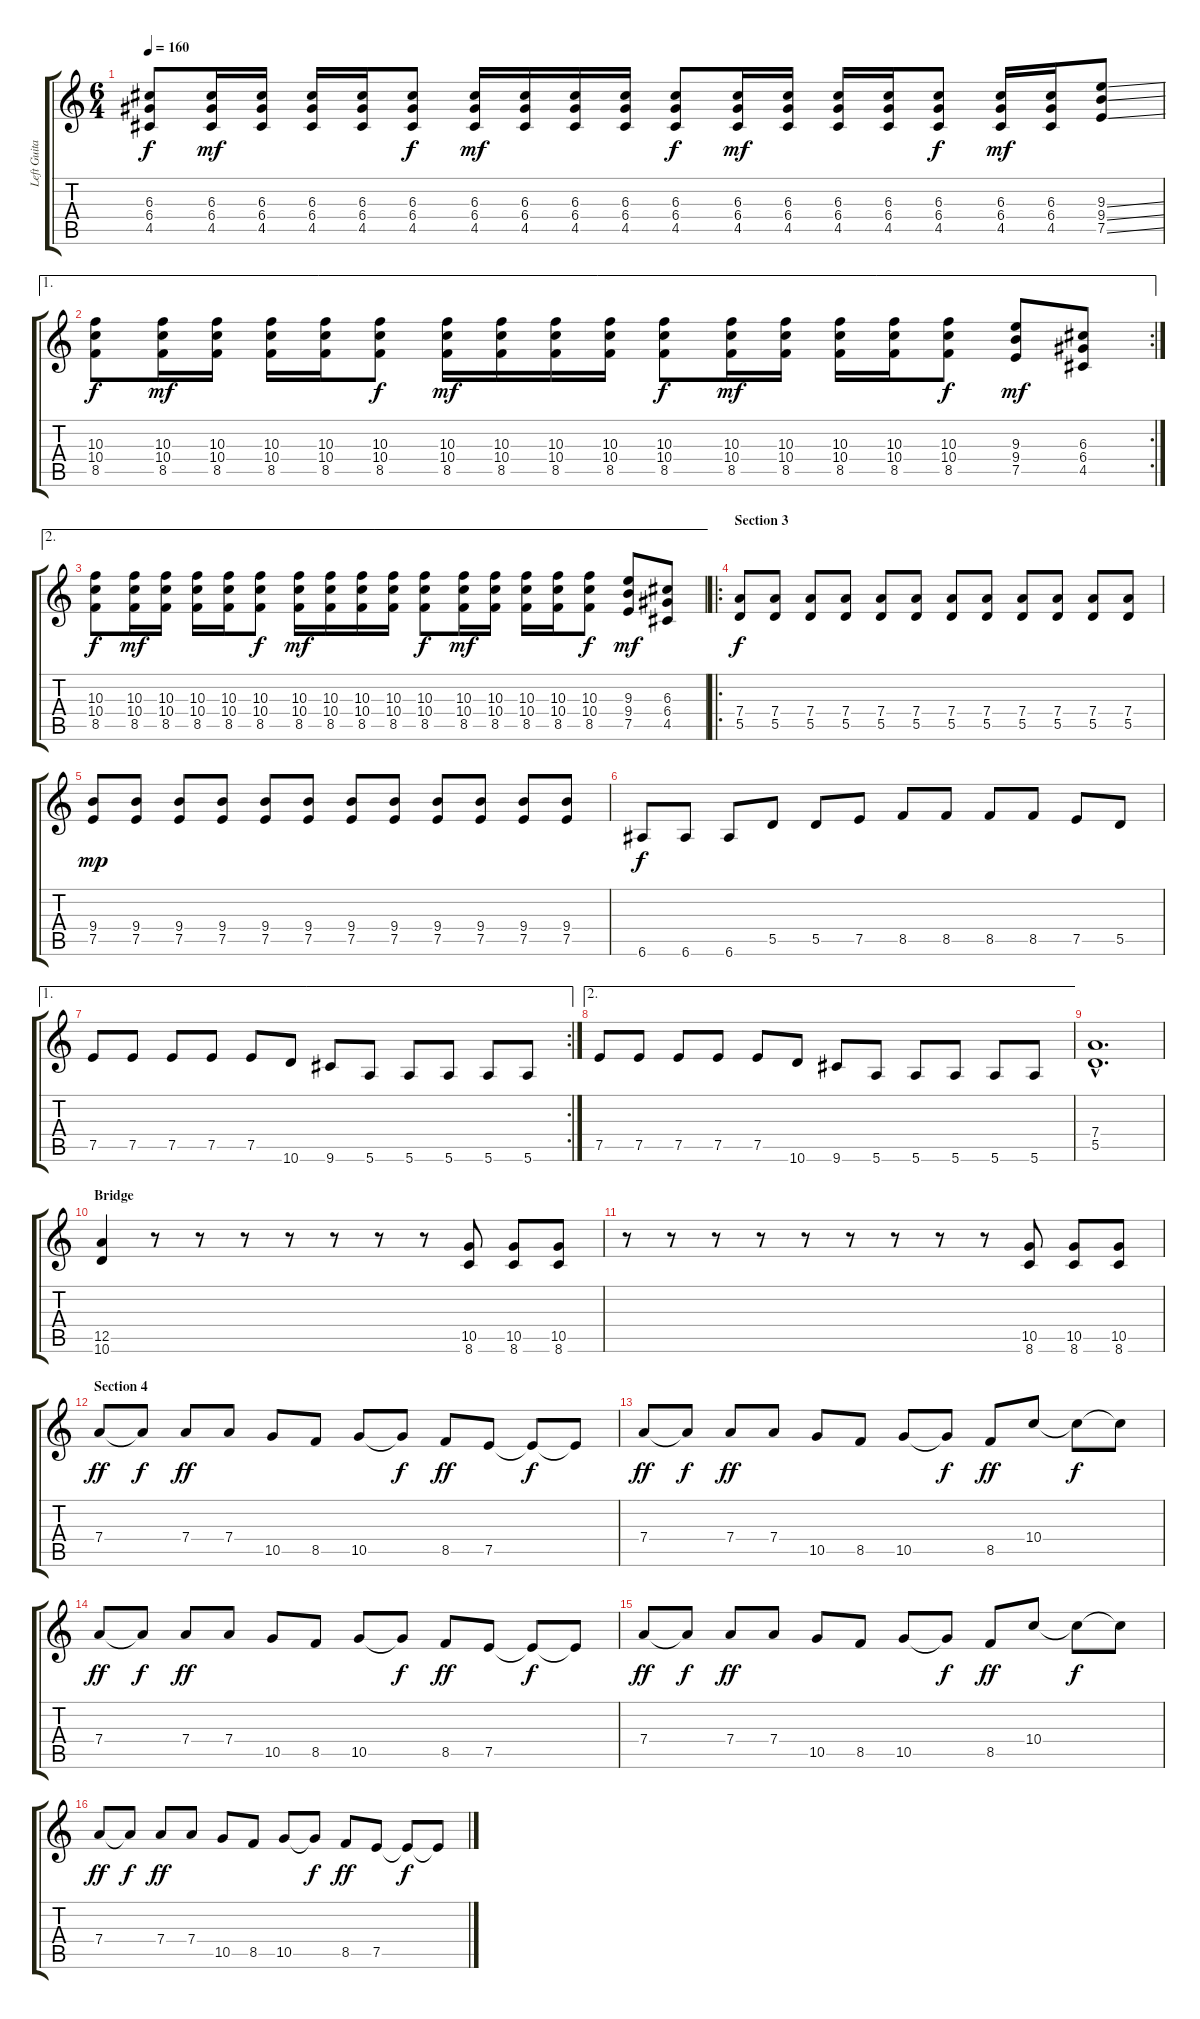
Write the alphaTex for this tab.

\track ("Left Guitar" "Left Guita") {instrument distortionguitar}
\staff {score tabs}
\tuning (E4 B3 G3 D3 A2 E2) {hide}
\ts (6 4)
\tempo 160
\clef g2
\ks c
(6.3 6.4 4.5).8{dy f} (6.3 6.4 4.5).16{dy mf} (6.3 6.4 4.5).16 (6.3 6.4 4.5).16 (6.3 6.4 4.5).16 (6.3 6.4 4.5).8{dy f} (6.3 6.4 4.5).16{dy mf} (6.3 6.4 4.5).16 (6.3 6.4 4.5).16 (6.3 6.4 4.5).16 (6.3 6.4 4.5).8{dy f} (6.3 6.4 4.5).16{dy mf} (6.3 6.4 4.5).16 (6.3 6.4 4.5).16 (6.3 6.4 4.5).16 (6.3 6.4 4.5).8{dy f} (6.3 6.4 4.5).16{dy mf} (6.3 6.4 4.5).16 (9.3{ss} 9.4{ss} 7.5{ss}).8 |
\ae 1
\rc 2
(10.3 10.4 8.5).8{dy f} (10.3 10.4 8.5).16{dy mf} (10.3 10.4 8.5).16 (10.3 10.4 8.5).16 (10.3 10.4 8.5).16 (10.3 10.4 8.5).8{dy f} (10.3 10.4 8.5).16{dy mf} (10.3 10.4 8.5).16 (10.3 10.4 8.5).16 (10.3 10.4 8.5).16 (10.3 10.4 8.5).8{dy f} (10.3 10.4 8.5).16{dy mf} (10.3 10.4 8.5).16 (10.3 10.4 8.5).16 (10.3 10.4 8.5).16 (10.3 10.4 8.5).8{dy f} (9.3 9.4 7.5).8{dy mf} (6.3 6.4 4.5).8 |
\ae 2
(10.3 10.4 8.5).8{dy f} (10.3 10.4 8.5).16{dy mf} (10.3 10.4 8.5).16 (10.3 10.4 8.5).16 (10.3 10.4 8.5).16 (10.3 10.4 8.5).8{dy f} (10.3 10.4 8.5).16{dy mf} (10.3 10.4 8.5).16 (10.3 10.4 8.5).16 (10.3 10.4 8.5).16 (10.3 10.4 8.5).8{dy f} (10.3 10.4 8.5).16{dy mf} (10.3 10.4 8.5).16 (10.3 10.4 8.5).16 (10.3 10.4 8.5).16 (10.3 10.4 8.5).8{dy f} (9.3 9.4 7.5).8{dy mf} (6.3 6.4 4.5).8 |
\ro
\section ("" "Section 3")
(7.4 5.5).8{dy f volume 13} (7.4 5.5).8 (7.4 5.5).8 (7.4 5.5).8 (7.4 5.5).8 (7.4 5.5).8 (7.4 5.5).8 (7.4 5.5).8 (7.4 5.5).8 (7.4 5.5).8 (7.4 5.5).8 (7.4 5.5).8 |
(9.4 7.5).8{dy mp} (9.4 7.5).8 (9.4 7.5).8 (9.4 7.5).8 (9.4 7.5).8 (9.4 7.5).8 (9.4 7.5).8 (9.4 7.5).8 (9.4 7.5).8 (9.4 7.5).8 (9.4 7.5).8 (9.4 7.5).8 |
6.6.8{dy f} 6.6.8 6.6.8 5.5.8 5.5.8 7.5.8 8.5.8 8.5.8 8.5.8 8.5.8 7.5.8 5.5.8 |
\ae 1
\rc 2
7.5.8 7.5.8 7.5.8 7.5.8 7.5.8 10.6.8 9.6.8 5.6.8 5.6.8 5.6.8 5.6.8 5.6.8 |
\ae 2
7.5.8 7.5.8 7.5.8 7.5.8 7.5.8 10.6.8 9.6.8 5.6.8 5.6.8 5.6.8 5.6.8 5.6.8 |
(7.4{hac} 5.5{hac}).1{d} |
\section ("" "Bridge")
(12.5 10.6).4 r.8 r.8 r.8 r.8 r.8 r.8 r.8 (10.5 8.6).8 (10.5 8.6).8 (10.5 8.6).8 |
r.8 r.8 r.8 r.8 r.8 r.8 r.8 r.8 r.8 (10.5 8.6).8 (10.5 8.6).8 (10.5 8.6).8 |
\section ("" "Section 4")
7.4.8{dy ff} 7.4{t}.8{dy f} 7.4.8{dy ff} 7.4.8 10.5.8 8.5.8 10.5.8 10.5{t}.8{dy f} 8.5.8{dy ff} 7.5.8 7.5{t}.8{dy f} 7.5{t}.8 |
7.4.8{dy ff} 7.4{t}.8{dy f} 7.4.8{dy ff} 7.4.8 10.5.8 8.5.8 10.5.8 10.5{t}.8{dy f} 8.5.8{dy ff} 10.4.8 10.4{t}.8{dy f} 10.4{t}.8 |
7.4.8{dy ff} 7.4{t}.8{dy f} 7.4.8{dy ff} 7.4.8 10.5.8 8.5.8 10.5.8 10.5{t}.8{dy f} 8.5.8{dy ff} 7.5.8 7.5{t}.8{dy f} 7.5{t}.8 |
7.4.8{dy ff} 7.4{t}.8{dy f} 7.4.8{dy ff} 7.4.8 10.5.8 8.5.8 10.5.8 10.5{t}.8{dy f} 8.5.8{dy ff} 10.4.8 10.4{t}.8{dy f} 10.4{t}.8 |
7.4.8{dy ff} 7.4{t}.8{dy f} 7.4.8{dy ff} 7.4.8 10.5.8 8.5.8 10.5.8 10.5{t}.8{dy f} 8.5.8{dy ff} 7.5.8 7.5{t}.8{dy f} 7.5{t}.8
